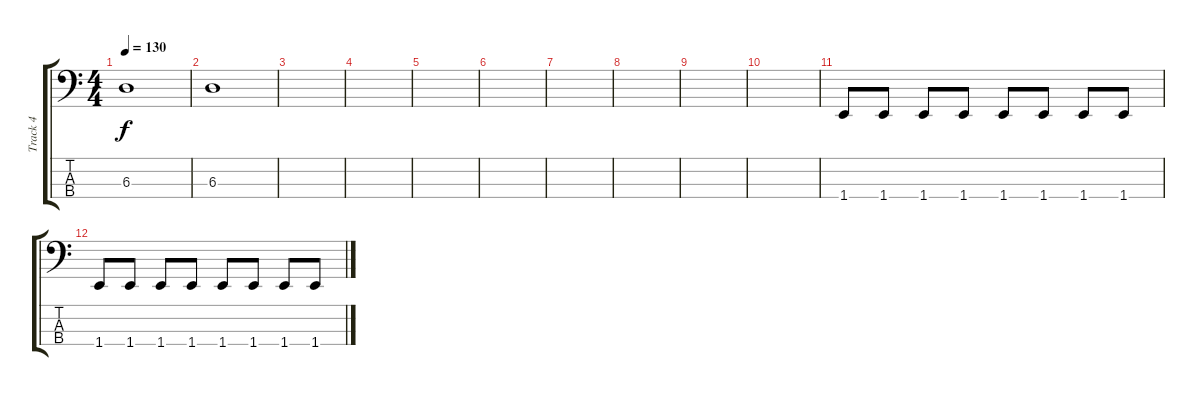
\track ("Track 4" "Track 4") {instrument electricbasspick}
\staff {score tabs}
\tuning (Gb2 Db2 Ab1 Eb1) {hide}
\ts (4 4)
\tempo 130
\clef f4
\ks c
6.3.1{dy f} |
6.3.1 |
|
|
|
|
|
|
|
|
1.4.8 1.4.8 1.4.8 1.4.8 1.4.8 1.4.8 1.4.8 1.4.8 |
1.4.8 1.4.8 1.4.8 1.4.8 1.4.8 1.4.8 1.4.8 1.4.8
